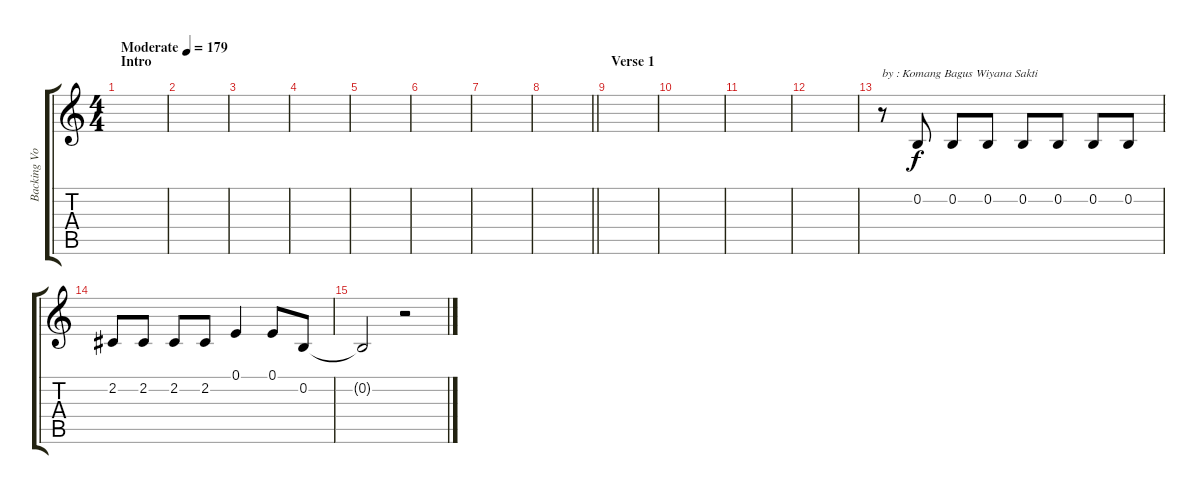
\track ("Backing Vocal" "Backing Vo") {instrument lead6voice}
\staff {score tabs}
\tuning (E4 B3 G3 D3 A2 E2) {hide}
\ts (4 4)
\section ("" "Intro")
\tempo (179 "Moderate")
\clef g2
\ks c
|
|
|
|
|
|
|
\barLineRight lightlight
|
\section ("" "Verse 1")
|
|
|
|
r.8{txt "by : Komang Bagus Wiyana Sakti"} 0.2.8 0.2.8 0.2.8 0.2.8 0.2.8 0.2.8 0.2.8 |
2.2.8 2.2.8 2.2.8 2.2.8 0.1.4 0.1.8 0.2.8 |
0.2{t}.2 r.2
